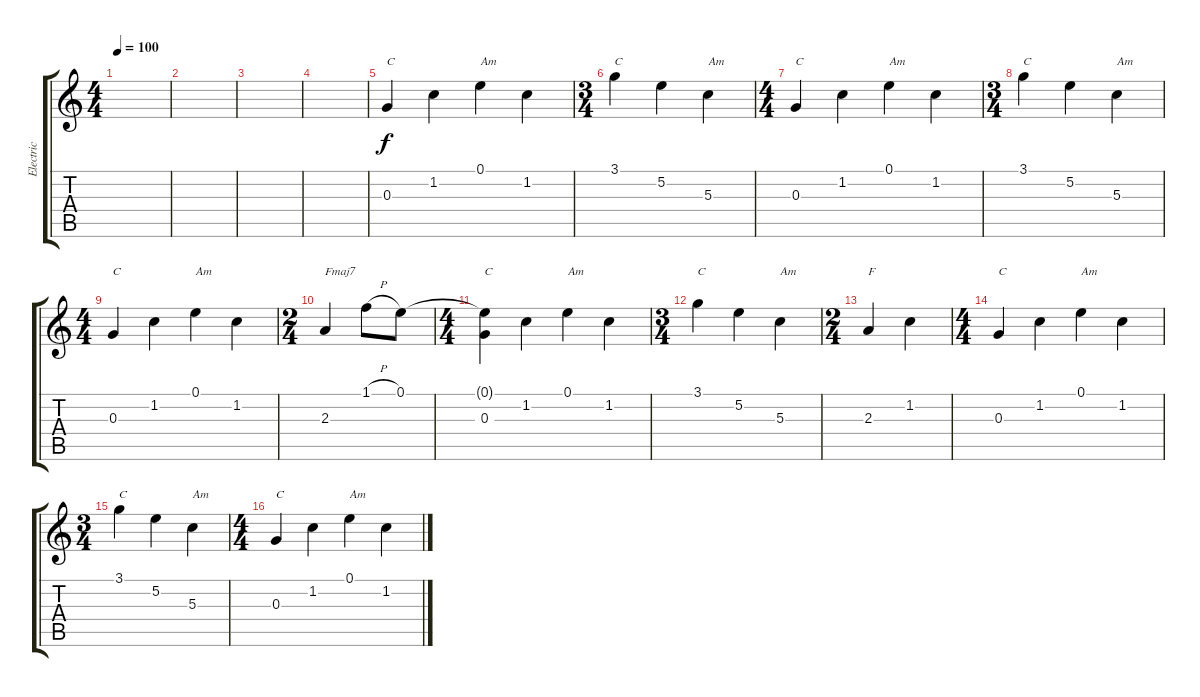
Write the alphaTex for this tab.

\track ("Electric" "Electric") {instrument overdrivenguitar}
\staff {score tabs}
\tuning (E4 B3 G3 D3 A2 E2) {hide}
\ts (4 4)
\tempo 100
\clef g2
\ks c
|
|
|
|
0.3.4{txt "C"} 1.2.4 0.1.4{txt "Am"} 1.2.4 |
\ts (3 4)
3.1.4{txt "C"} 5.2.4 5.3.4{txt "Am"} |
\ts (4 4)
0.3.4{txt "C"} 1.2.4 0.1.4{txt "Am"} 1.2.4 |
\ts (3 4)
3.1.4{txt "C"} 5.2.4 5.3.4{txt "Am"} |
\ts (4 4)
0.3.4{txt "C"} 1.2.4 0.1.4{txt "Am"} 1.2.4 |
\ts (2 4)
2.3.4{txt "Fmaj7"} 1.1{h}.8 0.1.8 |
\ts (4 4)
(0.1{t} 0.3).4{txt "C"} 1.2.4 0.1.4{txt "Am"} 1.2.4 |
\ts (3 4)
3.1.4{txt "C"} 5.2.4 5.3.4{txt "Am"} |
\ts (2 4)
2.3.4{txt "F"} 1.2.4 |
\ts (4 4)
0.3.4{txt "C"} 1.2.4 0.1.4{txt "Am"} 1.2.4 |
\ts (3 4)
3.1.4{txt "C"} 5.2.4 5.3.4{txt "Am"} |
\ts (4 4)
0.3.4{txt "C"} 1.2.4 0.1.4{txt "Am"} 1.2.4
